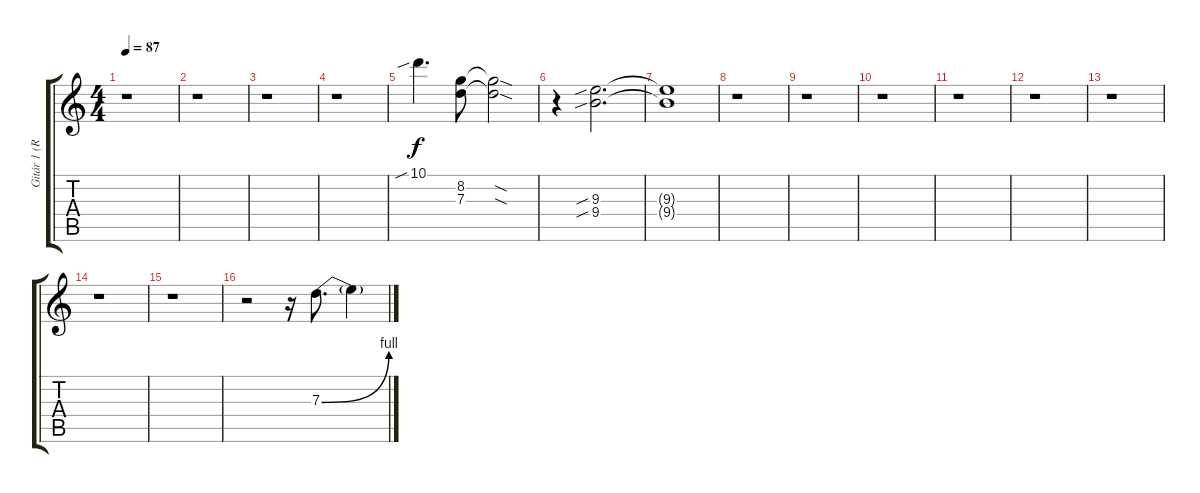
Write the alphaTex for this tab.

\track ("Gitár 1 (Ritchie Blackmore)" "Gitár 1 (R") {instrument distortionguitar}
\staff {score tabs}
\tuning (E4 B3 G3 D3 A2 E2) {hide}
\ts (4 4)
\tempo 87
\clef g2
\ks c
r.1{dy f} |
r.1 |
r.1 |
r.1 |
10.1{sib}.4{d} (8.2 7.3).8 (8.2{sod t} 7.3{sod t}).2 |
r.4 (9.3{sib} 9.4{sib}).2{d} |
(9.3{t} 9.4{t}).1 |
r.1 |
r.1 |
r.1 |
r.1 |
r.1 |
r.1 |
r.1 |
r.1 |
r.2 r.16 7.3{be (bend 0 0 60 4)}.8{d} 7.3{t}.4
